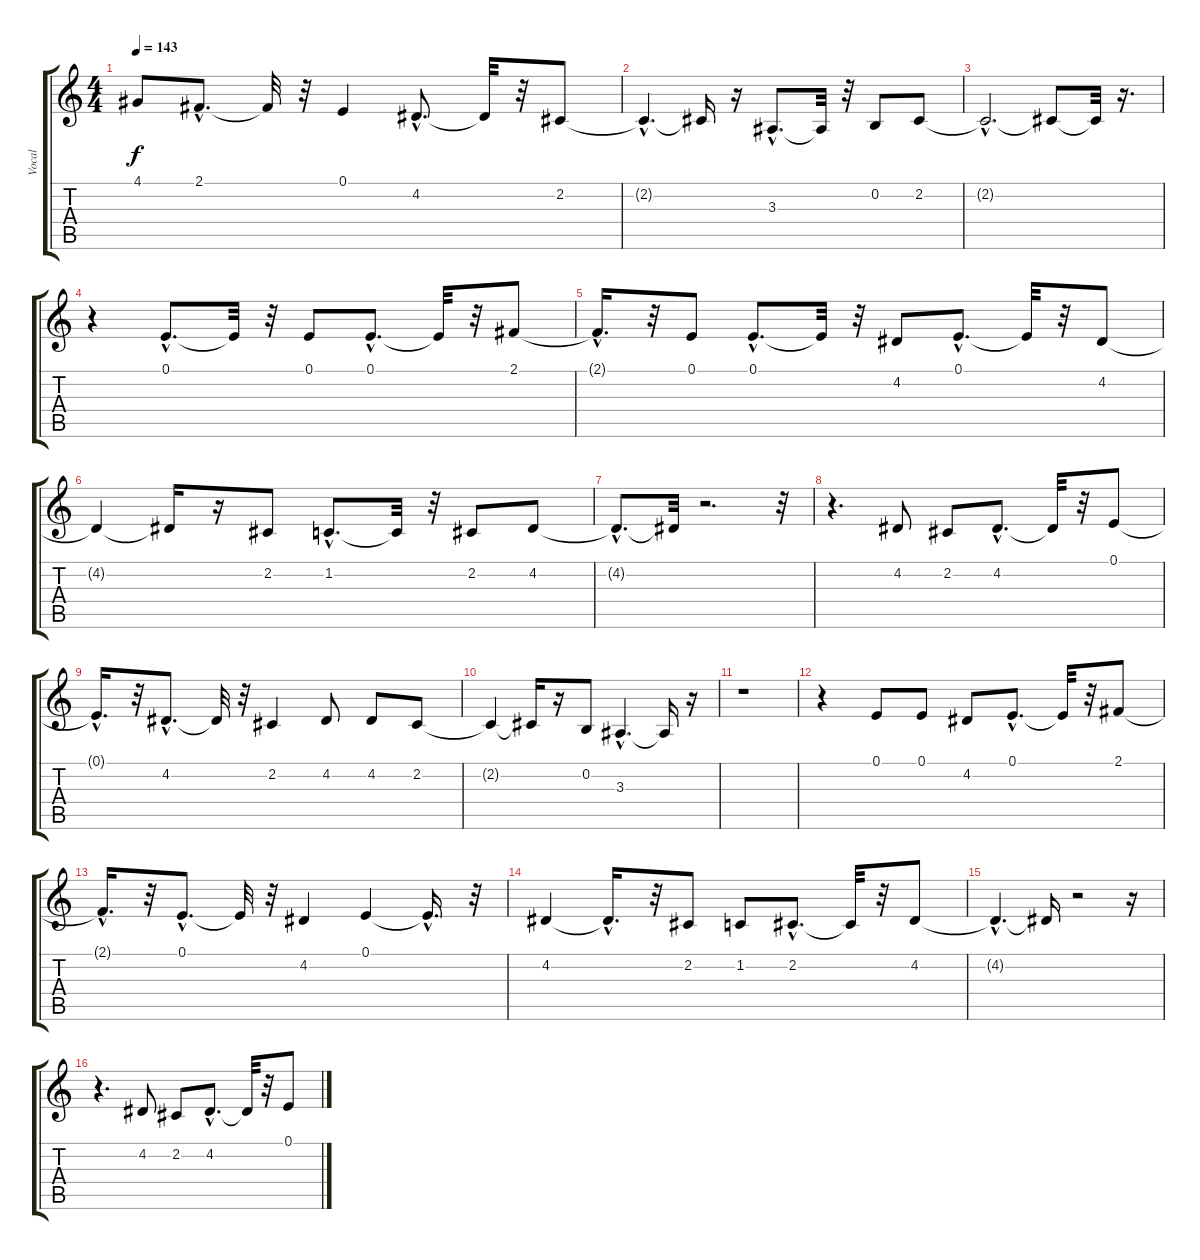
\track ("Vocal" "Vocal") {instrument flute}
\staff {score tabs}
\tuning (E4 B3 G3 D3 A2 E2) {hide}
\ts (4 4)
\tempo 143
\clef g2
\ks c
4.1.8{dy f} 2.1{hac}.8{d} 2.1{t}.32 r.32 0.1.4 4.2{hac}.8{d} 4.2{t}.32 r.32 2.2.8 |
2.2{hac t}.4{d} 2.2{t}.16 r.16 3.3{hac}.8{d} 3.3{t}.32 r.32 0.2.8 2.2.8 |
2.2{hac t}.2{d} 2.2{t}.8 2.2{t}.32 r.16{d} |
r.4 0.1{hac}.8{d} 0.1{t}.32 r.32 0.1.8 0.1{hac}.8{d} 0.1{t}.32 r.32 2.1.8 |
2.1{hac t}.16{d} r.32 0.1.8 0.1{hac}.8{d} 0.1{t}.32 r.32 4.2.8 0.1{hac}.8{d} 0.1{t}.32 r.32 4.2.8 |
4.2{t}.4 4.2{t}.16 r.16 2.2.8 1.2{hac}.8{d} 1.2{t}.32 r.32 2.2.8 4.2.8 |
4.2{hac t}.8{d} 4.2{t}.32 r.2{d} r.32 |
r.4{d} 4.2.8 2.2.8 4.2{hac}.8{d} 4.2{t}.32 r.32 0.1.8 |
0.1{hac t}.16{d} r.32 4.2{hac}.8{d} 4.2{t}.32 r.32 2.2.4 4.2.8 4.2.8 2.2.8 |
2.2{t}.4 2.2{t}.16 r.16 0.2.8 3.3{hac}.4{d} 3.3{t}.16 r.16 |
r.1 |
r.4 0.1.8 0.1.8 4.2.8 0.1{hac}.8{d} 0.1{t}.32 r.32 2.1.8 |
2.1{hac t}.16{d} r.32 0.1{hac}.8{d} 0.1{t}.32 r.32 4.2.4 0.1.4 0.1{hac t}.16{d} r.32 |
4.2.4 4.2{hac t}.16{d} r.32 2.2.8 1.2.8 2.2{hac}.8{d} 2.2{t}.32 r.32 4.2.8 |
4.2{hac t}.4{d} 4.2{t}.16 r.2 r.16 |
r.4{d} 4.2.8 2.2.8 4.2{hac}.8{d} 4.2{t}.32 r.32 0.1.8
